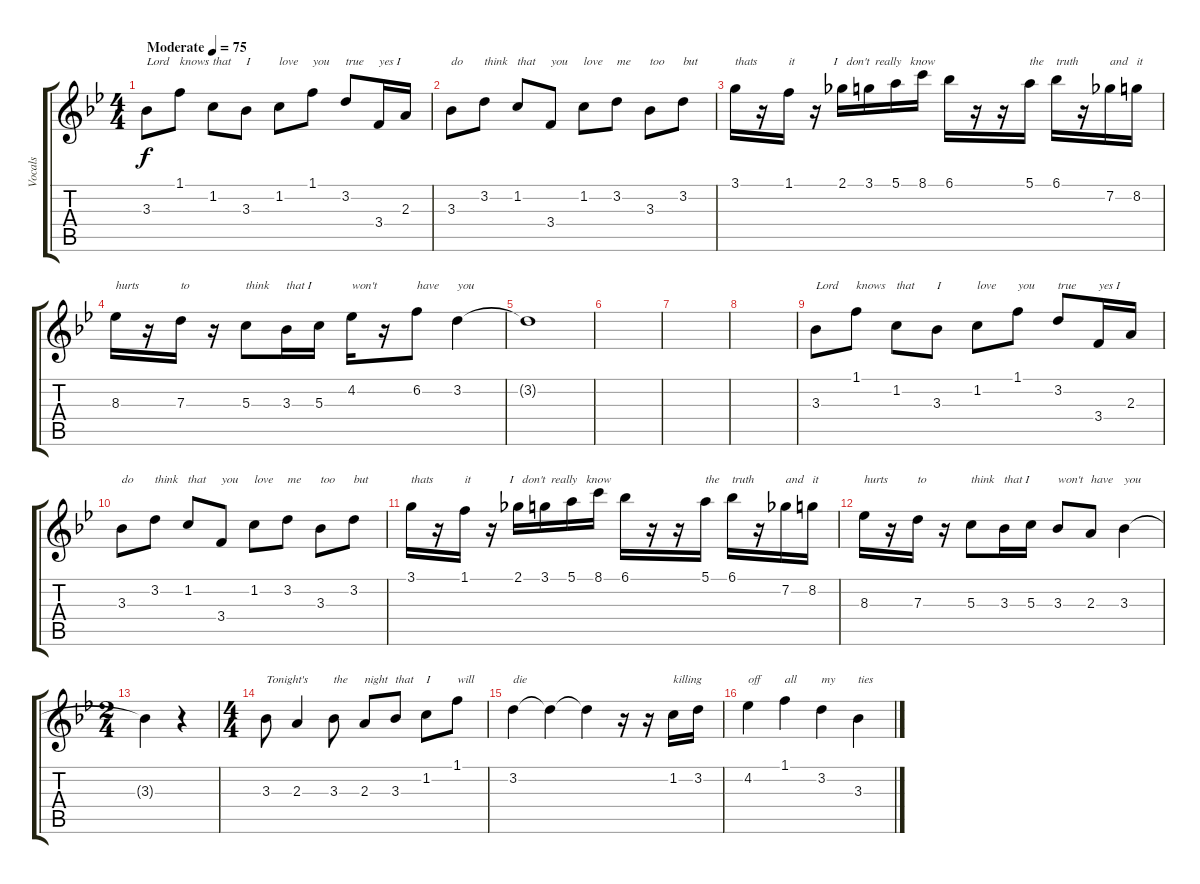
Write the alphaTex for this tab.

\track ("Vocals" "Vocals") {instrument overdrivenguitar}
\staff {score tabs}
\tuning (E4 B3 G3 D3 A2 E2) {hide}
\ts (4 4)
\tempo (75 "Moderate")
\clef g2
\ks bb
3.3.8{txt "Lord" dy f instrument overdrivenguitar} 1.1.8{txt "knows"} 1.2.8{txt "that"} 3.3.8{txt "I"} 1.2.8{txt "love"} 1.1.8{txt "you"} 3.2.8{txt "true"} 3.4.16{txt "yes I"} 2.3.16 |
3.3.8{txt "do"} 3.2.8{txt "think"} 1.2.8{txt "that"} 3.4.8{txt "you "} 1.2.8{txt "love"} 3.2.8{txt "me"} 3.3.8{txt "too"} 3.2.8{txt "but"} |
3.1.16{txt "thats"} r.16 1.1.16{txt "it   "} r.16{txt "      I   don't  really   know"} 2.1.16 3.1.16 5.1.16 8.1.16 6.1.16 r.16 r.16 5.1.16{txt "the"} 6.1.16{txt "truth"} r.16 7.2.16{txt "and"} 8.2.16{txt "it"} |
8.3.16{txt "hurts"} r.16 7.3.16{txt "to"} r.16 5.3.8{txt "think"} 3.3.16{txt "that I"} 5.3.16 4.2.16{txt "won't"} r.16 6.2.8{txt "have"} 3.2.4{txt "you"} |
3.2{t}.1 |
|
|
|
3.3.8{txt "Lord"} 1.1.8{txt "knows"} 1.2.8{txt "that"} 3.3.8{txt "I"} 1.2.8{txt "love"} 1.1.8{txt "you"} 3.2.8{txt "true"} 3.4.16{txt "yes I"} 2.3.16 |
3.3.8{txt "do"} 3.2.8{txt "think"} 1.2.8{txt "that"} 3.4.8{txt "you "} 1.2.8{txt "love"} 3.2.8{txt "me"} 3.3.8{txt "too"} 3.2.8{txt "but"} |
3.1.16{txt "thats"} r.16 1.1.16{txt "it   "} r.16{txt "      I   don't  really   know"} 2.1.16 3.1.16 5.1.16 8.1.16 6.1.16 r.16 r.16 5.1.16{txt "the"} 6.1.16{txt "truth"} r.16 7.2.16{txt "and"} 8.2.16{txt "it"} |
8.3.16{txt "hurts"} r.16 7.3.16{txt "to"} r.16 5.3.8{txt "think"} 3.3.16{txt "that I"} 5.3.16 3.3.8{txt "won't"} 2.3.8{txt "have"} 3.3.4{txt "you"} |
\ts (2 4)
3.3{t}.4 r.4 |
\ts (4 4)
3.3.8{txt "Tonight's"} 2.3.4 3.3.8{txt "the"} 2.3.8{txt "night"} 3.3.8{txt "that"} 1.2.8{txt "I"} 1.1.8{txt "will"} |
3.2.4{txt "die"} 3.2{t}.4 3.2{t}.4 r.16 r.16 1.2.16{txt "killing"} 3.2.16 |
4.2.4{txt "off"} 1.1.4{txt "all"} 3.2.4{txt "my"} 3.3.4{txt "ties"}
